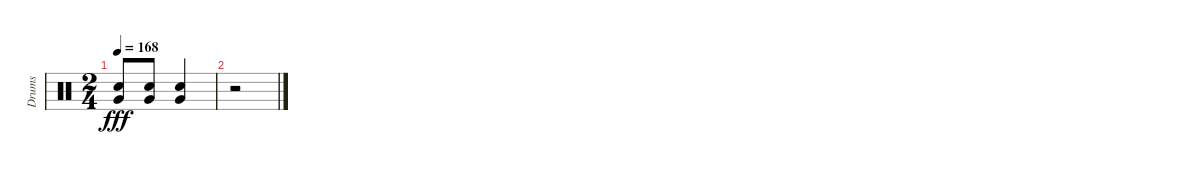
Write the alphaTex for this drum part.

\track ("Drums" "Drums") {instrument percussion}
\staff {score}
\articulation defaults
\ts (2 4)
\tempo 168
\clef neutral
\ks c
("Very Low Tom (hit)" "Snare (hit) 2").8{dy fff} ("Very Low Tom (hit)" "Snare (hit) 2").8 ("Snare (hit) 2" "Very Low Tom (hit)").4 |
r.2
